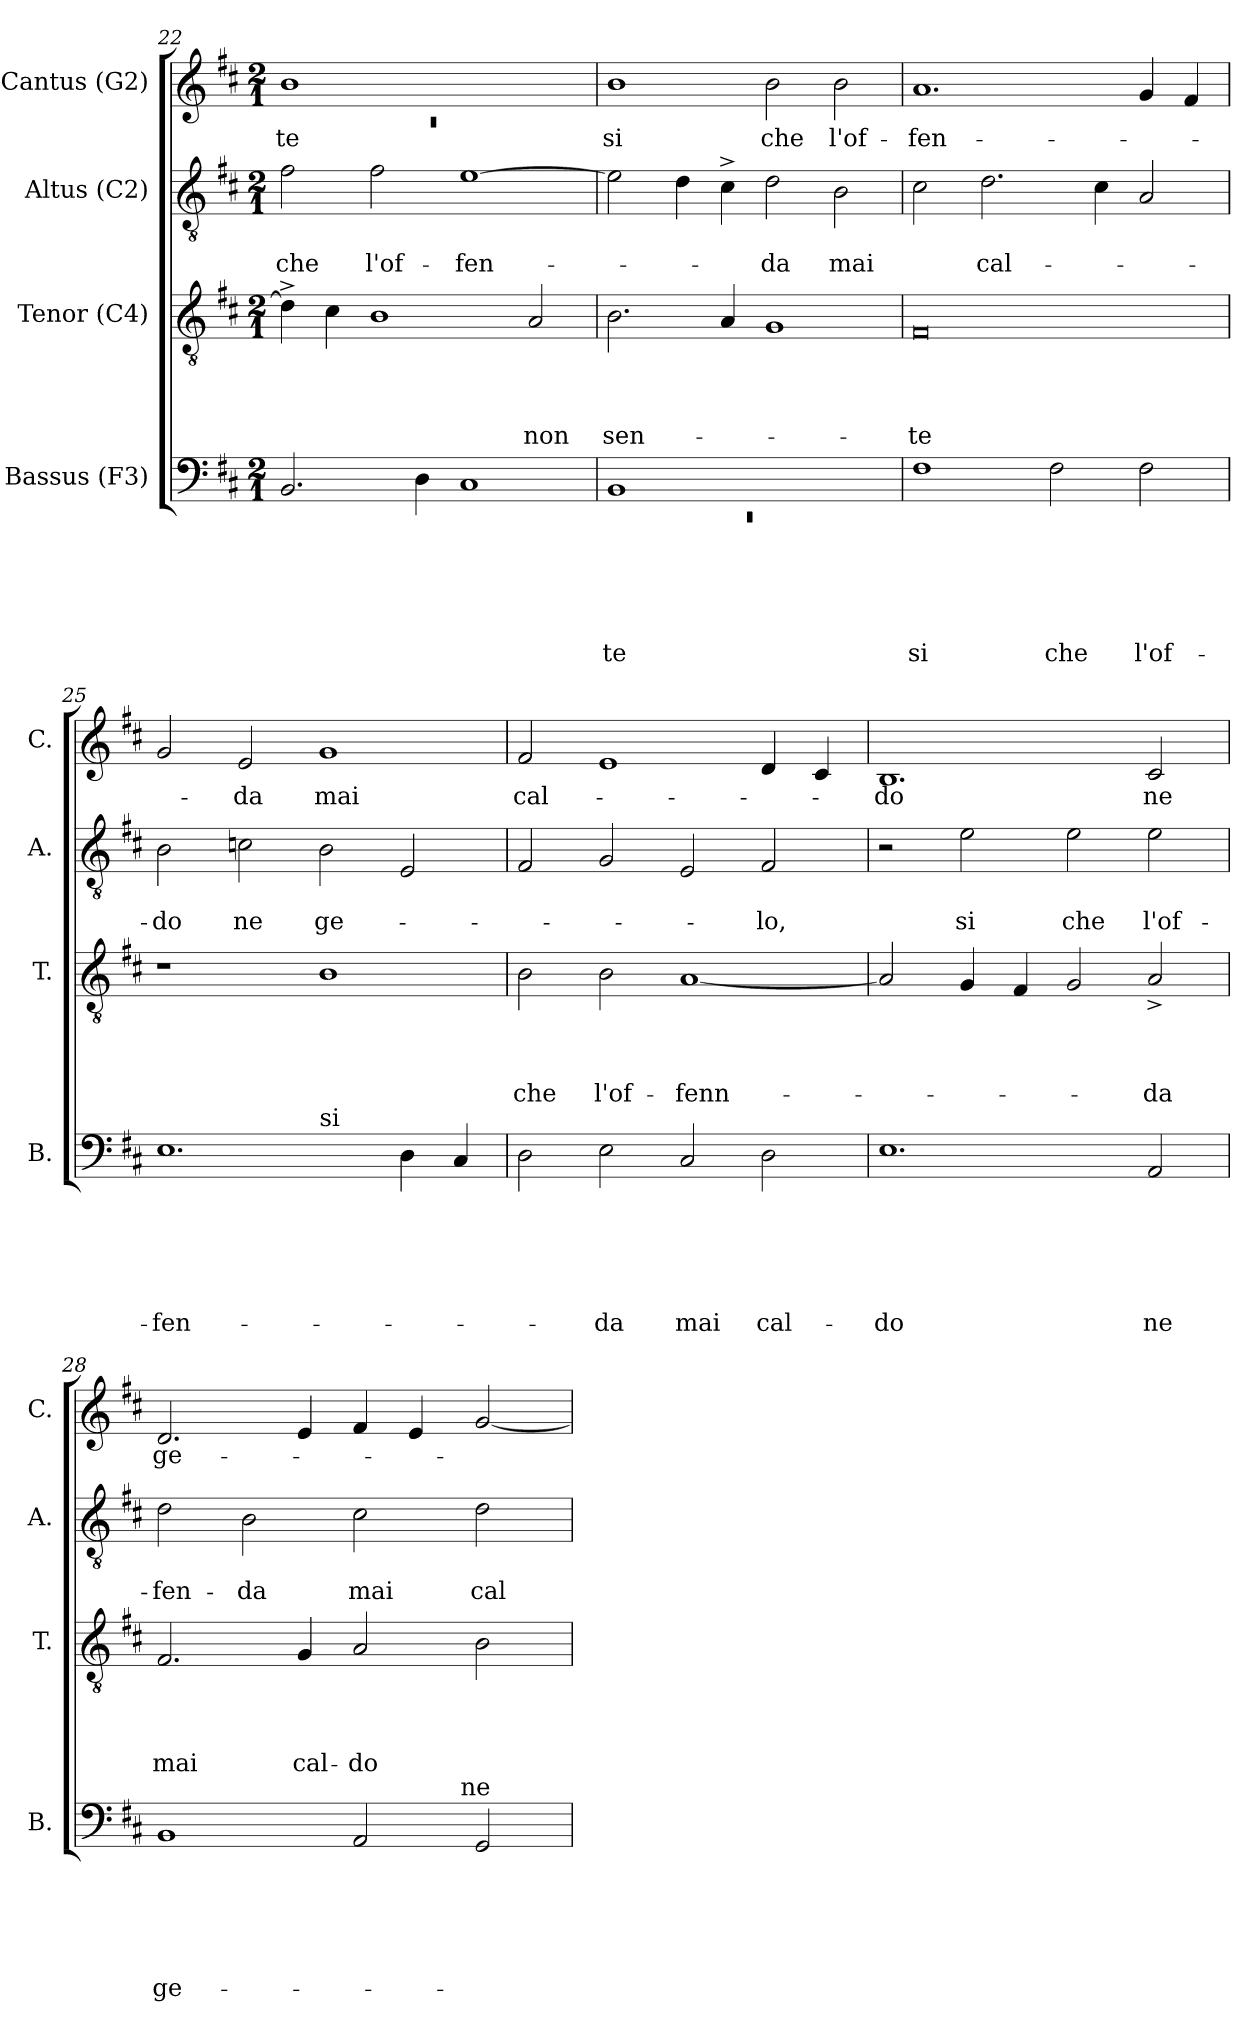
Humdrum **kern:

**kern	**text	**text	**text	**text	**text	**text	**kern	**text	**text	**text	**text	**kern	**text	**text	**kern	**text
*part4	*part4	*part4	*part4	*part4	*part4	*part4	*part3	*part3	*part3	*part3	*part3	*part2	*part2	*part2	*part1	*part1
*staff4	*staff4	*staff4	*staff4	*staff4	*staff4	*staff4	*staff3	*staff3	*staff3	*staff3	*staff3	*staff2	*staff2	*staff2	*staff1	*staff1
*I"Bassus (F3)	*	*	*	*	*	*	*I"Tenor (C4)	*	*	*	*	*I"Altus (C2)	*	*	*I"Cantus (G2)	*
*I'B.	*	*	*	*	*	*	*I'T.	*	*	*	*	*I'A.	*	*	*I'C.	*
*clefF4	*	*	*	*	*	*	*clefGv2	*	*	*	*	*clefGv2	*	*	*clefG2	*
*k[f#c#]	*	*	*	*	*	*	*k[f#c#]	*	*	*	*	*k[f#c#]	*	*	*k[f#c#]	*
*D:	*	*	*	*	*	*	*D:	*	*	*	*	*D:	*	*	*D:	*
*M2/1	*	*	*	*	*	*	*M2/1	*	*	*	*	*M2/1	*	*	*M2/1	*
=22	=22	=22	=22	=22	=22	=22	=22	=22	=22	=22	=22	=22	=22	=22	=22	=22
*	*	*	*	*	*	*	*	*	*	*	*	*	*	*	*^	*
!	!	!	!	!	!	!	!	!	!	!	!	!	!	!LO:LY:b	!	!LO:N:vis=1	!LO:LY:b
2.BB/	.	.	.	.	.	.	4d^>\]	.	.	.	.	2f#\	.	che	1b	0rc	-te
.	.	.	.	.	.	.	4c#\	.	.	.	.	.	.	.	.	.	.
!	!	!	!	!	!	!	!	!	!	!	!	!	!	!LO:LY:b	!	!	!
.	.	.	.	.	.	.	1B	.	.	.	.	2f#\	.	l'of-	.	.	.
4D\	.	.	.	.	.	.	.	.	.	.	.	.	.	.	.	.	.
!	!	!	!	!	!	!	!	!	!	!	!	!	!	!LO:LY:b	!	!	!
1C#	.	.	.	.	.	.	.	.	.	.	.	[>1e	.	-fen-	1ryy	.	.
!	!	!	!	!	!	!	!	!	!	!	!LO:LY:b	!	!	!	!	!	!
.	.	.	.	.	.	.	2A/	.	.	.	non	.	.	.	.	.	.
*	*	*	*	*	*	*	*	*	*	*	*	*	*	*	*v	*v	*
=23	=23	=23	=23	=23	=23	=23	=23	=23	=23	=23	=23	=23	=23	=23	=23	=23
*^	*	*	*	*	*	*	*	*	*	*	*	*	*	*	*	*
!	!LO:N:vis=1	!	!	!	!	!	!LO:LY:b	!	!	!	!	!LO:LY:b	!	!	!	!	!LO:LY:b
1BB	0rEE	.	.	.	.	.	-te	2.B\	.	.	.	sen-	2e\]	.	.	1b	si
.	.	.	.	.	.	.	.	.	.	.	.	.	4d\	.	.	.	.
.	.	.	.	.	.	.	.	4A/	.	.	.	.	4c#^>\	.	.	.	.
!	!	!	!	!	!	!	!	!	!	!	!	!	!	!	!LO:LY:b	!	!LO:LY:b
1ryy	.	.	.	.	.	.	.	1G	.	.	.	.	2d\	.	-da	2b\	che
!	!	!	!	!	!	!	!	!	!	!	!	!	!	!	!LO:LY:b	!	!LO:LY:b
.	.	.	.	.	.	.	.	.	.	.	.	.	2B\	.	mai	2b\	l'of-
*v	*v	*	*	*	*	*	*	*	*	*	*	*	*	*	*	*	*
=24	=24	=24	=24	=24	=24	=24	=24	=24	=24	=24	=24	=24	=24	=24	=24	=24
!	!	!	!	!	!	!LO:LY:b	!	!	!	!	!LO:LY:b:rj	!	!	!	!	!LO:LY:b
1F#	.	.	.	.	.	si	0F#	.	.	.	-te	2c#\	.	.	1.a	-fen-
!	!	!	!	!	!	!	!	!	!	!	!	!	!	!LO:LY:b	!	!
.	.	.	.	.	.	.	.	.	.	.	.	2.d\	.	cal-	.	.
!	!	!	!	!	!	!LO:LY:b	!	!	!	!	!	!	!	!	!	!
2F#\	.	.	.	.	.	che	.	.	.	.	.	.	.	.	.	.
.	.	.	.	.	.	.	.	.	.	.	.	4c#\	.	.	.	.
!	!	!	!	!	!	!LO:LY:b	!	!	!	!	!	!	!	!	!	!
2F#\	.	.	.	.	.	l'of-	.	.	.	.	.	2A/	.	.	4g/	.
.	.	.	.	.	.	.	.	.	.	.	.	.	.	.	4f#/	.
!!LO:LB:g=z
=25	=25	=25	=25	=25	=25	=25	=25	=25	=25	=25	=25	=25	=25	=25	=25	=25
!	!	!	!	!	!	!LO:LY:b	!	!	!	!	!	!	!	!LO:LY:b	!	!
*^	*	*	*	*	*	*	*	*	*	*	*	*	*	*	*	*
1.E	1ryy	.	.	.	.	.	-fen-	1r	.	.	.	.	2B\	.	-do	2g/	.
!	!	!	!	!	!	!	!	!	!	!	!	!	!	!	!LO:LY:b	!	!LO:LY:b
.	.	.	.	.	.	.	.	.	.	.	.	.	2cn\	.	ne	2e/	-da
!	!LO:TX:a:t=si	!	!	!	!	!	!	!	!	!	!	!	!	!	!	!	!
!	!	!	!	!	!	!	!	!	!	!	!	!	!	!	!LO:LY:b	!	!LO:LY:b
.	1ryy	.	.	.	.	.	.	1B	.	.	.	.	2B\	.	ge-	1g	mai
4D\	.	.	.	.	.	.	.	.	.	.	.	.	2E/	.	.	.	.
4C#/	.	.	.	.	.	.	.	.	.	.	.	.	.	.	.	.	.
=26	=26	=26	=26	=26	=26	=26	=26	=26	=26	=26	=26	=26	=26	=26	=26	=26	=26
!	!	!	!	!	!	!	!	!	!	!	!	!LO:LY:b	!	!	!	!	!LO:LY:b
*v	*v	*	*	*	*	*	*	*	*	*	*	*	*	*	*	*	*
2D\	.	.	.	.	.	.	2B\	.	.	.	che	2F#/	.	.	2f#/	cal-
!	!	!	!	!	!	!LO:LY:b	!	!	!	!	!LO:LY:b	!	!	!	!	!
2E\	.	.	.	.	.	-da	2B\	.	.	.	l'of-	2G/	.	.	1e	.
!	!	!	!	!	!	!LO:LY:b	!	!	!	!	!LO:LY:b:rj	!	!	!	!	!
2C#/	.	.	.	.	.	mai	[<1A	.	.	.	-fenn-	2E/	.	.	.	.
!	!	!	!	!	!	!LO:LY:b	!	!	!	!	!	!	!	!LO:LY:b	!	!
2D\	.	.	.	.	.	cal-	.	.	.	.	.	2F#/	.	-lo,	4d/	.
.	.	.	.	.	.	.	.	.	.	.	.	.	.	.	4c#/	.
=27	=27	=27	=27	=27	=27	=27	=27	=27	=27	=27	=27	=27	=27	=27	=27	=27
!	!	!	!	!	!	!LO:LY:b	!	!	!	!	!	!	!	!	!	!LO:LY:b
1.E	.	.	.	.	.	-do	2A/]	.	.	.	.	2r	.	.	1.B	-do
!	!	!	!	!	!	!	!	!	!	!	!	!	!	!LO:LY:b	!	!
.	.	.	.	.	.	.	4G/	.	.	.	.	2e\	.	si	.	.
.	.	.	.	.	.	.	4F#/	.	.	.	.	.	.	.	.	.
!	!	!	!	!	!	!	!	!	!	!	!	!	!	!LO:LY:b	!	!
.	.	.	.	.	.	.	2G/	.	.	.	.	2e\	.	che	.	.
!	!	!	!	!	!	!LO:LY:b	!	!	!	!	!LO:LY:b	!	!	!LO:LY:b	!	!LO:LY:b
2AA/	.	.	.	.	.	ne	2A^</	.	.	.	-da	2e\	.	l'of-	2c#/	ne
=28	=28	=28	=28	=28	=28	=28	=28	=28	=28	=28	=28	=28	=28	=28	=28	=28
!	!	!	!	!	!	!LO:LY:b	!	!	!	!	!LO:LY:b	!	!	!LO:LY:b	!	!LO:LY:b
*^	*	*	*	*	*	*	*	*	*	*	*	*	*	*	*	*
1BB	1ryy	.	.	.	.	.	ge-	2.F#/	.	.	.	mai	2d\	.	-fen-	2.d/	ge-
!	!	!	!	!	!	!	!	!	!	!	!	!	!	!	!LO:LY:b	!	!
.	.	.	.	.	.	.	.	.	.	.	.	.	2B\	.	-da	.	.
!	!	!	!	!	!	!	!	!	!	!	!	!LO:LY:b	!	!	!	!	!
.	.	.	.	.	.	.	.	4G/	.	.	.	cal-	.	.	.	4e/	.
!	!	!	!	!	!	!	!	!	!	!	!	!LO:LY:b:rj	!	!	!LO:LY:b	!	!
2AA/	4...ryy	.	.	.	.	.	.	2A/	.	.	.	-do	2c#\	.	mai	4f#/	.
.	.	.	.	.	.	.	.	.	.	.	.	.	.	.	.	4e/	.
!	!LO:TX:a:t=ne	!	!	!	!	!	!	!	!	!	!	!	!	!	!	!	!
.	2ryy	.	.	.	.	.	.	.	.	.	.	.	.	.	.	.	.
!	!	!	!	!	!	!	!	!	!	!	!	!	!	!	!LO:LY:b	!	!
2GG/	.	.	.	.	.	.	.	2B\	.	.	.	.	2d\	.	cal-	[>2g/	.
.	32ryy	.	.	.	.	.	.	.	.	.	.	.	.	.	.	.	.
*v	*v	*	*	*	*	*	*	*	*	*	*	*	*	*	*	*	*
=	=	=	=	=	=	=	=	=	=	=	=	=	=	=	=	=
*-	*-	*-	*-	*-	*-	*-	*-	*-	*-	*-	*-	*-	*-	*-	*-	*-
